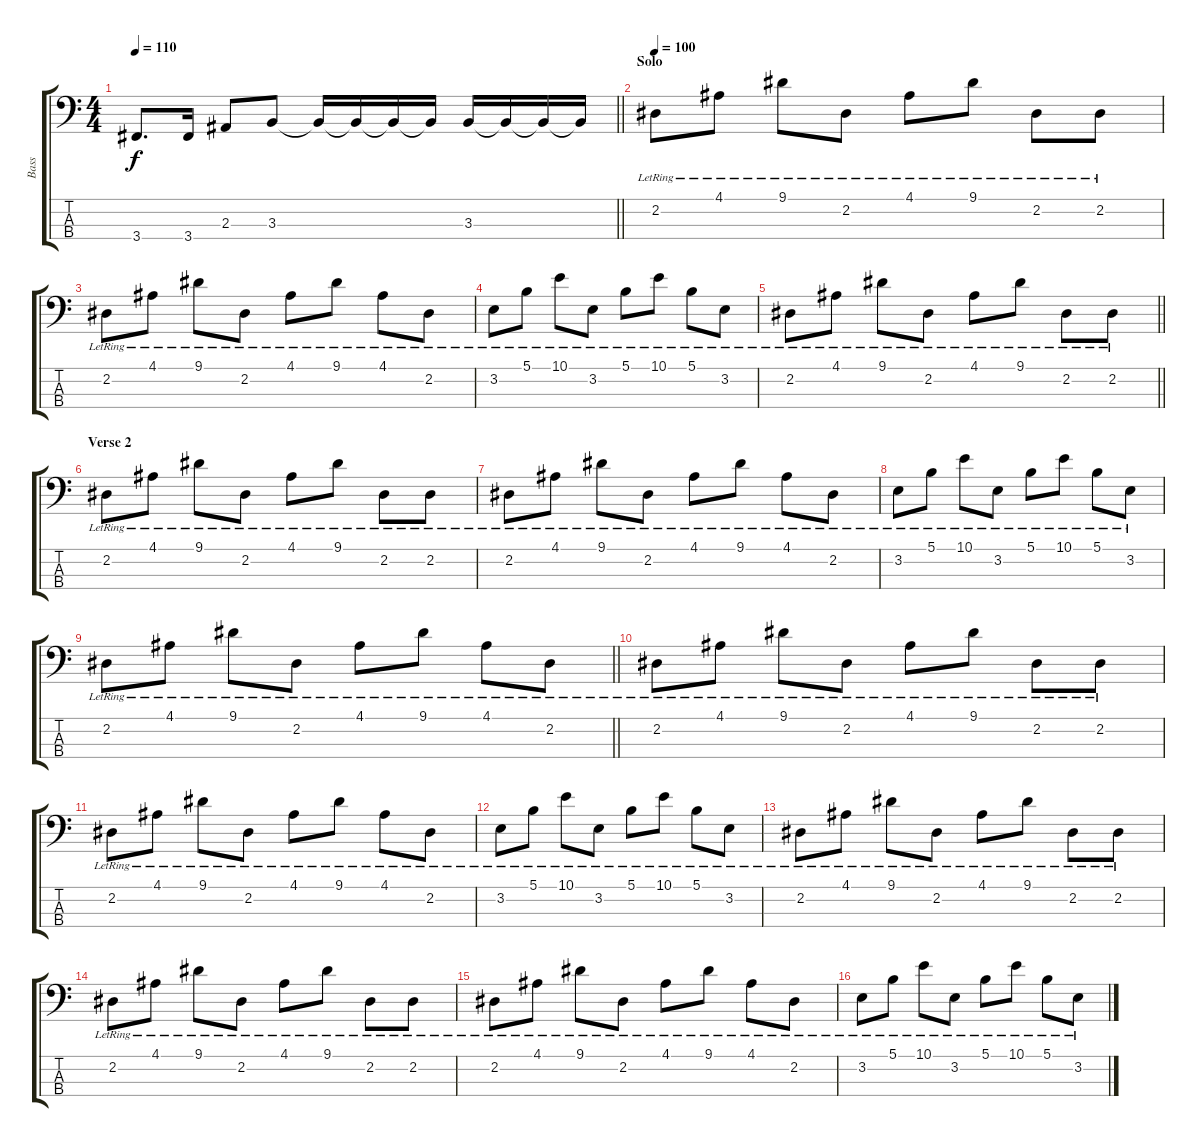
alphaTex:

\track ("Bass" "Bass") {instrument electricbassfinger}
\staff {score tabs}
\tuning (Gb2 Db2 Ab1 Eb1) {hide}
\ts (4 4)
\tempo 110
\clef f4
\barLineRight lightlight
\ks c
3.4.8{d dy f} 3.4.16 2.3.8 3.3.8 3.3{t}.16 3.3{t}.16 3.3{t}.16 3.3{t}.16 3.3.16 3.3{t}.16 3.3{t}.16 3.3{t}.16 |
\section ("" "Solo")
\tempo 100
2.2{lr}.8 4.1{lr}.8 9.1{lr}.8 2.2{lr}.8 4.1{lr}.8 9.1{lr}.8 2.2{lr}.8 2.2{lr}.8 |
2.2{lr}.8 4.1{lr}.8 9.1{lr}.8 2.2{lr}.8 4.1{lr}.8 9.1{lr}.8 4.1{lr}.8 2.2{lr}.8 |
3.2{lr}.8 5.1{lr}.8 10.1{lr}.8 3.2{lr}.8 5.1{lr}.8 10.1{lr}.8 5.1{lr}.8 3.2{lr}.8 |
\barLineRight lightlight
2.2{lr}.8 4.1{lr}.8 9.1{lr}.8 2.2{lr}.8 4.1{lr}.8 9.1{lr}.8 2.2{lr}.8 2.2{lr}.8 |
\section ("" "Verse 2")
2.2{lr}.8 4.1{lr}.8 9.1{lr}.8 2.2{lr}.8 4.1{lr}.8 9.1{lr}.8 2.2{lr}.8 2.2{lr}.8 |
2.2{lr}.8 4.1{lr}.8 9.1{lr}.8 2.2{lr}.8 4.1{lr}.8 9.1{lr}.8 4.1{lr}.8 2.2{lr}.8 |
3.2{lr}.8 5.1{lr}.8 10.1{lr}.8 3.2{lr}.8 5.1{lr}.8 10.1{lr}.8 5.1{lr}.8 3.2{lr}.8 |
\barLineRight lightlight
2.2{lr}.8 4.1{lr}.8 9.1{lr}.8 2.2{lr}.8 4.1{lr}.8 9.1{lr}.8 4.1{lr}.8 2.2{lr}.8 |
2.2{lr}.8 4.1{lr}.8 9.1{lr}.8 2.2{lr}.8 4.1{lr}.8 9.1{lr}.8 2.2{lr}.8 2.2{lr}.8 |
2.2{lr}.8 4.1{lr}.8 9.1{lr}.8 2.2{lr}.8 4.1{lr}.8 9.1{lr}.8 4.1{lr}.8 2.2{lr}.8 |
3.2{lr}.8 5.1{lr}.8 10.1{lr}.8 3.2{lr}.8 5.1{lr}.8 10.1{lr}.8 5.1{lr}.8 3.2{lr}.8 |
2.2{lr}.8 4.1{lr}.8 9.1{lr}.8 2.2{lr}.8 4.1{lr}.8 9.1{lr}.8 2.2{lr}.8 2.2{lr}.8 |
2.2{lr}.8 4.1{lr}.8 9.1{lr}.8 2.2{lr}.8 4.1{lr}.8 9.1{lr}.8 2.2{lr}.8 2.2{lr}.8 |
2.2{lr}.8 4.1{lr}.8 9.1{lr}.8 2.2{lr}.8 4.1{lr}.8 9.1{lr}.8 4.1{lr}.8 2.2{lr}.8 |
3.2{lr}.8 5.1{lr}.8 10.1{lr}.8 3.2{lr}.8 5.1{lr}.8 10.1{lr}.8 5.1{lr}.8 3.2{lr}.8
